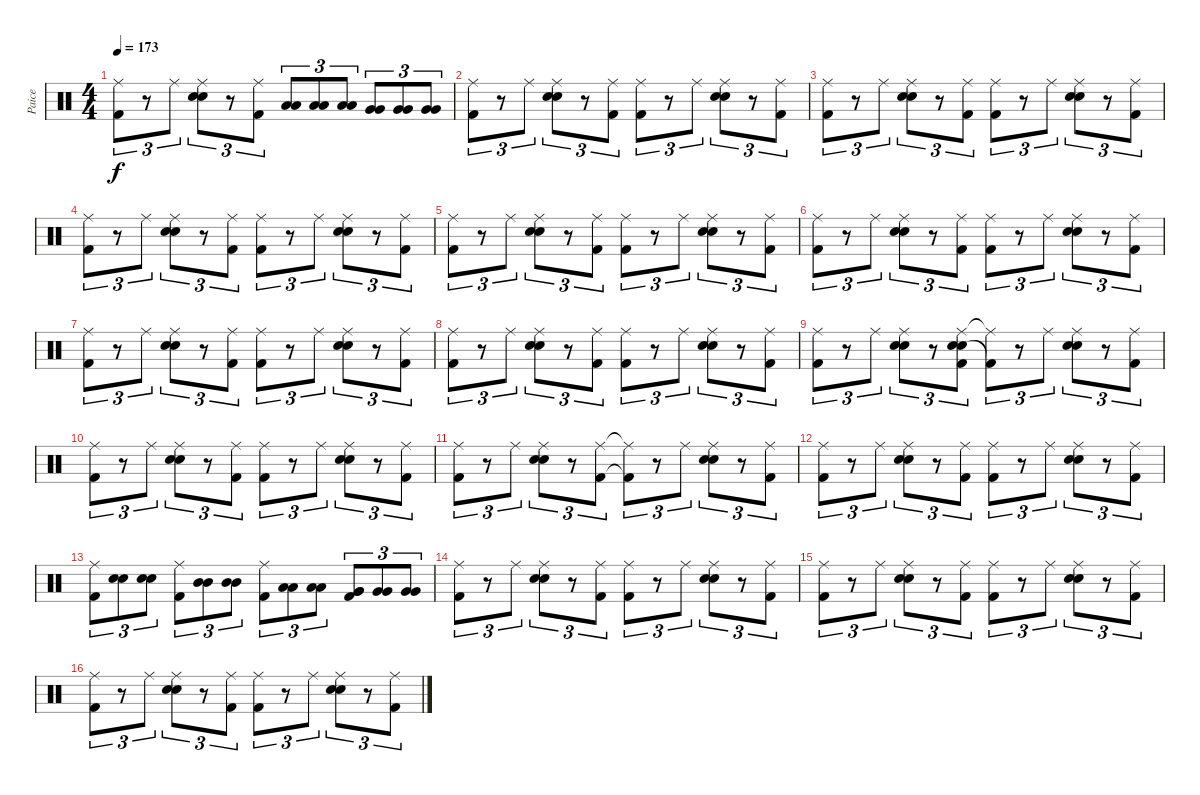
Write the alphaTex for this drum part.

\track ("Paice" "Paice") {instrument percussion}
\staff {score}
\articulation defaults
\ts (4 4)
\tempo 173
\clef neutral
\ks c
("Ride (middle)" "Kick (hit) 2").8{tu (3 2) dy f} r.8{tu (3 2)} "Ride (middle)".8{tu (3 2)} ("Ride (middle)" "Electric Snare (hit)" "Electric Snare (hit)").8{tu (3 2)} r.8{tu (3 2)} ("Ride (middle)" "Kick (hit) 2").8{tu (3 2)} ("Low Tom (hit)" "Low Tom (hit)").8{tu (3 2)} ("Low Tom (hit)" "Low Tom (hit)").8{tu (3 2)} ("Low Tom (hit)" "Low Tom (hit)").8{tu (3 2)} ("Very Low Tom (hit)" "Very Low Tom (hit)").8{tu (3 2)} ("Very Low Tom (hit)" "Very Low Tom (hit)").8{tu (3 2)} ("Very Low Tom (hit)" "Very Low Tom (hit)").8{tu (3 2)} |
("Ride (middle)" "Kick (hit) 2").8{tu (3 2)} r.8{tu (3 2)} "Ride (middle)".8{tu (3 2)} ("Ride (middle)" "Electric Snare (hit)" "Electric Snare (hit)").8{tu (3 2)} r.8{tu (3 2)} ("Ride (middle)" "Kick (hit) 2").8{tu (3 2)} ("Ride (middle)" "Kick (hit) 2").8{tu (3 2)} r.8{tu (3 2)} "Ride (middle)".8{tu (3 2)} ("Ride (middle)" "Electric Snare (hit)" "Electric Snare (hit)").8{tu (3 2)} r.8{tu (3 2)} ("Ride (middle)" "Kick (hit) 2").8{tu (3 2)} |
("Ride (middle)" "Kick (hit) 2").8{tu (3 2)} r.8{tu (3 2)} "Ride (middle)".8{tu (3 2)} ("Ride (middle)" "Electric Snare (hit)" "Electric Snare (hit)").8{tu (3 2)} r.8{tu (3 2)} ("Ride (middle)" "Kick (hit) 2").8{tu (3 2)} ("Ride (middle)" "Kick (hit) 2").8{tu (3 2)} r.8{tu (3 2)} "Ride (middle)".8{tu (3 2)} ("Ride (middle)" "Electric Snare (hit)" "Electric Snare (hit)").8{tu (3 2)} r.8{tu (3 2)} ("Ride (middle)" "Kick (hit) 2").8{tu (3 2)} |
("Ride (middle)" "Kick (hit) 2").8{tu (3 2)} r.8{tu (3 2)} "Ride (middle)".8{tu (3 2)} ("Ride (middle)" "Electric Snare (hit)" "Electric Snare (hit)").8{tu (3 2)} r.8{tu (3 2)} ("Ride (middle)" "Kick (hit) 2").8{tu (3 2)} ("Ride (middle)" "Kick (hit) 2").8{tu (3 2)} r.8{tu (3 2)} "Ride (middle)".8{tu (3 2)} ("Ride (middle)" "Electric Snare (hit)" "Electric Snare (hit)").8{tu (3 2)} r.8{tu (3 2)} ("Ride (middle)" "Kick (hit) 2").8{tu (3 2)} |
("Ride (middle)" "Kick (hit) 2").8{tu (3 2)} r.8{tu (3 2)} "Ride (middle)".8{tu (3 2)} ("Ride (middle)" "Electric Snare (hit)" "Electric Snare (hit)").8{tu (3 2)} r.8{tu (3 2)} ("Ride (middle)" "Kick (hit) 2").8{tu (3 2)} ("Ride (middle)" "Kick (hit) 2").8{tu (3 2)} r.8{tu (3 2)} "Ride (middle)".8{tu (3 2)} ("Ride (middle)" "Electric Snare (hit)" "Electric Snare (hit)").8{tu (3 2)} r.8{tu (3 2)} ("Ride (middle)" "Kick (hit) 2").8{tu (3 2)} |
("Ride (middle)" "Kick (hit) 2").8{tu (3 2)} r.8{tu (3 2)} "Ride (middle)".8{tu (3 2)} ("Ride (middle)" "Electric Snare (hit)" "Electric Snare (hit)").8{tu (3 2)} r.8{tu (3 2)} ("Ride (middle)" "Kick (hit) 2").8{tu (3 2)} ("Ride (middle)" "Kick (hit) 2").8{tu (3 2)} r.8{tu (3 2)} "Ride (middle)".8{tu (3 2)} ("Ride (middle)" "Electric Snare (hit)" "Electric Snare (hit)").8{tu (3 2)} r.8{tu (3 2)} ("Ride (middle)" "Kick (hit) 2").8{tu (3 2)} |
("Ride (middle)" "Kick (hit) 2").8{tu (3 2)} r.8{tu (3 2)} "Ride (middle)".8{tu (3 2)} ("Ride (middle)" "Electric Snare (hit)" "Electric Snare (hit)").8{tu (3 2)} r.8{tu (3 2)} ("Ride (middle)" "Kick (hit) 2").8{tu (3 2)} ("Ride (middle)" "Kick (hit) 2").8{tu (3 2)} r.8{tu (3 2)} "Ride (middle)".8{tu (3 2)} ("Ride (middle)" "Electric Snare (hit)" "Electric Snare (hit)").8{tu (3 2)} r.8{tu (3 2)} ("Ride (middle)" "Kick (hit) 2").8{tu (3 2)} |
("Ride (middle)" "Kick (hit) 2").8{tu (3 2)} r.8{tu (3 2)} "Ride (middle)".8{tu (3 2)} ("Ride (middle)" "Electric Snare (hit)" "Electric Snare (hit)").8{tu (3 2)} r.8{tu (3 2)} ("Ride (middle)" "Kick (hit) 2").8{tu (3 2)} ("Ride (middle)" "Kick (hit) 2").8{tu (3 2)} r.8{tu (3 2)} "Ride (middle)".8{tu (3 2)} ("Ride (middle)" "Electric Snare (hit)" "Electric Snare (hit)").8{tu (3 2)} r.8{tu (3 2)} ("Ride (middle)" "Kick (hit) 2").8{tu (3 2)} |
("Ride (middle)" "Kick (hit) 2").8{tu (3 2)} r.8{tu (3 2)} "Ride (middle)".8{tu (3 2)} ("Ride (middle)" "Electric Snare (hit)" "Electric Snare (hit)").8{tu (3 2)} r.8{tu (3 2)} ("Ride (middle)" "Electric Snare (hit)" "Electric Snare (hit)" "Kick (hit) 2").8{tu (3 2)} ("Ride (middle)"{t} "Kick (hit) 2"{t}).8{tu (3 2)} r.8{tu (3 2)} "Ride (middle)".8{tu (3 2)} ("Ride (middle)" "Electric Snare (hit)" "Electric Snare (hit)").8{tu (3 2)} r.8{tu (3 2)} ("Ride (middle)" "Kick (hit) 2").8{tu (3 2)} |
("Ride (middle)" "Kick (hit) 2").8{tu (3 2)} r.8{tu (3 2)} "Ride (middle)".8{tu (3 2)} ("Ride (middle)" "Electric Snare (hit)" "Electric Snare (hit)").8{tu (3 2)} r.8{tu (3 2)} ("Ride (middle)" "Kick (hit) 2").8{tu (3 2)} ("Ride (middle)" "Kick (hit) 2").8{tu (3 2)} r.8{tu (3 2)} "Ride (middle)".8{tu (3 2)} ("Ride (middle)" "Electric Snare (hit)" "Electric Snare (hit)").8{tu (3 2)} r.8{tu (3 2)} ("Ride (middle)" "Kick (hit) 2").8{tu (3 2)} |
("Ride (middle)" "Kick (hit) 2").8{tu (3 2)} r.8{tu (3 2)} "Ride (middle)".8{tu (3 2)} ("Ride (middle)" "Electric Snare (hit)" "Electric Snare (hit)").8{tu (3 2)} r.8{tu (3 2)} ("Ride (middle)" "Kick (hit) 2").8{tu (3 2)} ("Ride (middle)"{t} "Kick (hit) 2"{t}).8{tu (3 2)} r.8{tu (3 2)} "Ride (middle)".8{tu (3 2)} ("Ride (middle)" "Electric Snare (hit)" "Electric Snare (hit)").8{tu (3 2)} r.8{tu (3 2)} ("Ride (middle)" "Kick (hit) 2").8{tu (3 2)} |
("Ride (middle)" "Kick (hit) 2").8{tu (3 2)} r.8{tu (3 2)} "Ride (middle)".8{tu (3 2)} ("Ride (middle)" "Electric Snare (hit)" "Electric Snare (hit)").8{tu (3 2)} r.8{tu (3 2)} ("Ride (middle)" "Kick (hit) 2").8{tu (3 2)} ("Ride (middle)" "Kick (hit) 2").8{tu (3 2)} r.8{tu (3 2)} "Ride (middle)".8{tu (3 2)} ("Ride (middle)" "Electric Snare (hit)" "Electric Snare (hit)").8{tu (3 2)} r.8{tu (3 2)} ("Ride (middle)" "Kick (hit) 2").8{tu (3 2)} |
("Ride (middle)" "Kick (hit) 2").8{tu (3 2)} ("Electric Snare (hit)" "Electric Snare (hit)").8{tu (3 2)} ("Electric Snare (hit)" "Electric Snare (hit)").8{tu (3 2)} ("Ride (middle)" "Kick (hit) 2").8{tu (3 2)} ("Mid Tom (hit)" "Mid Tom (hit)").8{tu (3 2)} ("Mid Tom (hit)" "Mid Tom (hit)").8{tu (3 2)} ("Ride (middle)" "Kick (hit) 2").8{tu (3 2)} ("Low Tom (hit)" "Low Tom (hit)").8{tu (3 2)} ("Low Tom (hit)" "Low Tom (hit)").8{tu (3 2)} ("Very Low Tom (hit)" "Very Low Tom (hit)" "Kick (hit) 2").8{tu (3 2)} ("Very Low Tom (hit)" "Very Low Tom (hit)").8{tu (3 2)} ("Very Low Tom (hit)" "Very Low Tom (hit)").8{tu (3 2)} |
("Ride (middle)" "Kick (hit) 2").8{tu (3 2)} r.8{tu (3 2)} "Ride (middle)".8{tu (3 2)} ("Ride (middle)" "Electric Snare (hit)" "Electric Snare (hit)").8{tu (3 2)} r.8{tu (3 2)} ("Ride (middle)" "Kick (hit) 2").8{tu (3 2)} ("Ride (middle)" "Kick (hit) 2").8{tu (3 2)} r.8{tu (3 2)} "Ride (middle)".8{tu (3 2)} ("Ride (middle)" "Electric Snare (hit)" "Electric Snare (hit)").8{tu (3 2)} r.8{tu (3 2)} ("Ride (middle)" "Kick (hit) 2").8{tu (3 2)} |
("Ride (middle)" "Kick (hit) 2").8{tu (3 2)} r.8{tu (3 2)} "Ride (middle)".8{tu (3 2)} ("Ride (middle)" "Electric Snare (hit)" "Electric Snare (hit)").8{tu (3 2)} r.8{tu (3 2)} ("Ride (middle)" "Kick (hit) 2").8{tu (3 2)} ("Ride (middle)" "Kick (hit) 2").8{tu (3 2)} r.8{tu (3 2)} "Ride (middle)".8{tu (3 2)} ("Ride (middle)" "Electric Snare (hit)" "Electric Snare (hit)").8{tu (3 2)} r.8{tu (3 2)} ("Ride (middle)" "Kick (hit) 2").8{tu (3 2)} |
("Ride (middle)" "Kick (hit) 2").8{tu (3 2)} r.8{tu (3 2)} "Ride (middle)".8{tu (3 2)} ("Ride (middle)" "Electric Snare (hit)" "Electric Snare (hit)").8{tu (3 2)} r.8{tu (3 2)} ("Ride (middle)" "Kick (hit) 2").8{tu (3 2)} ("Ride (middle)" "Kick (hit) 2").8{tu (3 2)} r.8{tu (3 2)} "Ride (middle)".8{tu (3 2)} ("Ride (middle)" "Electric Snare (hit)" "Electric Snare (hit)").8{tu (3 2)} r.8{tu (3 2)} ("Ride (middle)" "Kick (hit) 2").8{tu (3 2)}
